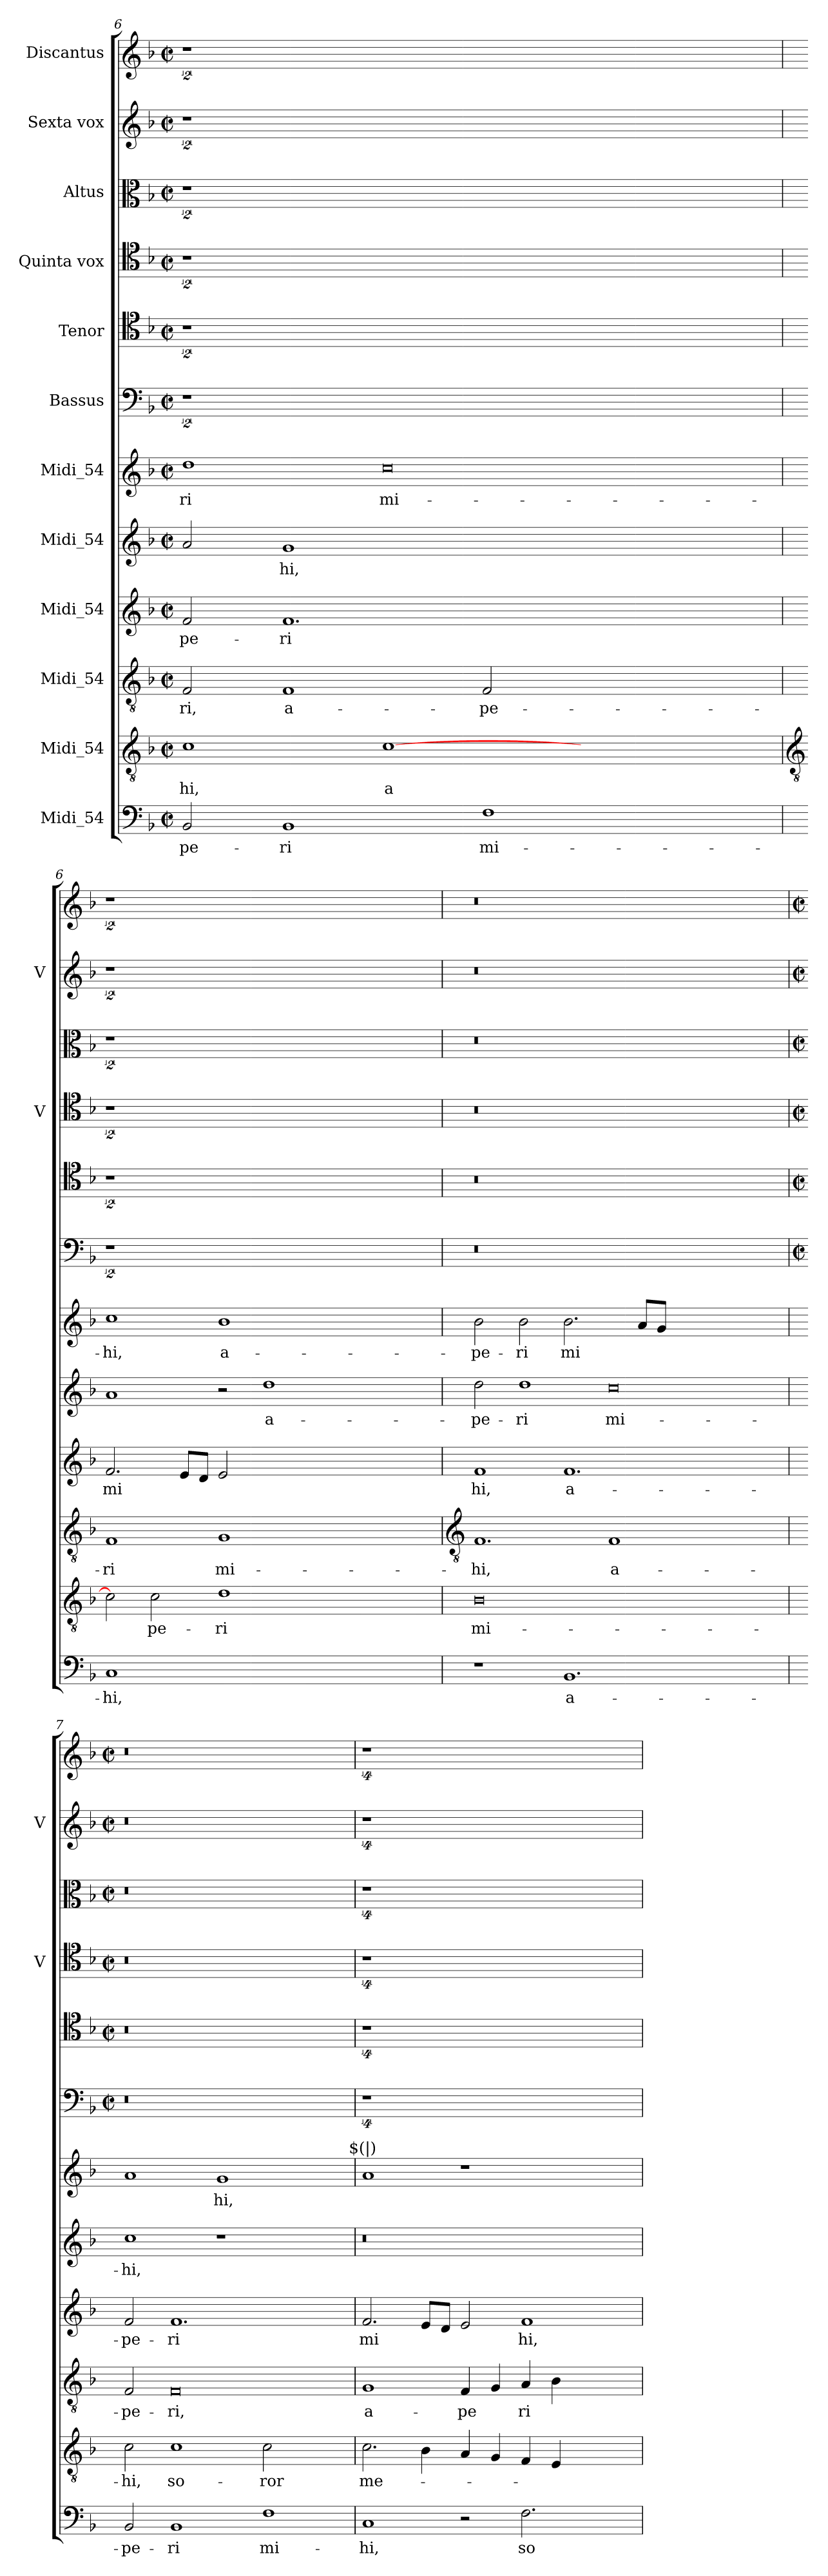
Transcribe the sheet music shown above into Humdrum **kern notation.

**kern	**text	**kern	**text	**kern	**text	**kern	**text	**kern	**text	**kern	**text	**kern	**kern	**kern	**kern	**kern	**kern
*part12	*part12	*part11	*part11	*part10	*part10	*part9	*part9	*part8	*part8	*part7	*part7	*part6	*part5	*part4	*part3	*part2	*part1
*staff12	*staff12	*staff11	*staff11	*staff10	*staff10	*staff9	*staff9	*staff8	*staff8	*staff7	*staff7	*staff6	*staff5	*staff4	*staff3	*staff2	*staff1
*I"Midi_54	*	*I"Midi_54	*	*I"Midi_54	*	*I"Midi_54	*	*I"Midi_54	*	*I"Midi_54	*	*I"Bassus	*I"Tenor	*I"Quinta vox	*I"Altus	*I"Sexta vox	*I"Discantus
*	*	*	*	*	*	*	*	*	*	*	*	*	*	*I'V	*	*I'V	*
!!LO:LB:g=z
*clefF4	*	*clefGv2	*	*clefGv2	*	*clefG2	*	*clefG2	*	*clefG2	*	*clefF4	*clefC4	*clefC4	*clefC3	*clefG2	*clefG2
*k[b-]	*	*k[b-]	*	*k[b-]	*	*k[b-]	*	*k[b-]	*	*k[b-]	*	*k[b-]	*k[b-]	*k[b-]	*k[b-]	*k[b-]	*k[b-]
*F:	*	*F:	*	*F:	*	*F:	*	*F:	*	*F:	*	*F:	*F:	*F:	*F:	*F:	*F:
*M4/2	*	*M4/2	*	*M4/2	*	*M4/2	*	*M4/2	*	*M4/2	*	*M4/2	*M4/2	*M4/2	*M4/2	*M4/2	*M4/2
*met(c|)	*	*met(c|)	*	*met(c|)	*	*met(c|)	*	*met(c|)	*	*met(c|)	*	*met(c|)	*met(c|)	*met(c|)	*met(c|)	*met(c|)	*met(c|)
=6	=6	=6	=6	=6	=6	=6	=6	=6	=6	=6	=6	=6	=6	=6	=6	=6	=6
!	!LO:LY:b	!	!LO:LY:b	!	!LO:LY:b	!	!LO:LY:b	!	!	!	!LO:LY:b	!	!	!	!	!	!
2BB-	-pe-	1c	-hi,	2F	-ri,	2f	-pe-	2a	.	1dd	-ri	2%5r	2%5r	2%5r	2%5r	2%5r	2%5r
!	!LO:LY:b	!	!	!	!LO:LY:b	!	!LO:LY:b	!	!LO:LY:b	!	!	!	!	!	!	!	!
1BB-	-ri	.	.	1F	a-	1.f	-ri	1g	-hi,	.	.	.	.	.	.	.	.
!	!	!	!LO:LY:b	!	!	!	!	!	!	!	!LO:LY:b	!	!	!	!	!	!
.	.	[1c	a-	.	.	.	.	.	.	0cc	mi-	.	.	.	.	.	.
!	!LO:LY:b	!	!	!	!LO:LY:b	!	!	!	!	!	!	!	!	!	!	!	!
1F	mi-	.	.	2F	-pe-	.	.	1.ryy	.	.	.	.	.	.	.	.	.
.	.	1ryy	.	1ryy	.	1ryy	.	.	.	.	.	.	.	.	.	.	.
2ryy	.	.	.	.	.	.	.	.	.	.	.	2ryy	2ryy	2ryy	2ryy	2ryy	2ryy
!!LO:LB:g=z
=6	=6	=6	=6	=6	=6	=6	=6	=6	=6	=6	=6	=6	=6	=6	=6	=6	=6
*	*	*clefGv2	*	*	*	*	*	*	*	*	*	*	*	*	*	*	*
!	!LO:LY:b	!	!LO:LY:b	!	!LO:LY:b	!	!LO:LY:b	!	!	!	!LO:LY:b	!	!	!	!	!	!
1C	-hi,	2c]	--	1F	-ri	2.f	mi	1a	.	1cc	-hi,	2%7r	2%7r	2%7r	2%7r	2%7r	2%7r
!	!	!	!LO:LY:b	!	!	!	!	!	!	!	!	!	!	!	!	!	!
.	.	2c	pe-	.	.	.	.	.	.	.	.	.	.	.	.	.	.
!	!	!	!	!	!	!	!LO:LY:b	!	!	!	!	!	!	!	!	!	!
.	.	.	.	.	.	8eL	-	.	.	.	.	.	.	.	.	.	.
.	.	.	.	.	.	8dJ	.	.	.	.	.	.	.	.	.	.	.
!	!	!	!LO:LY:b	!	!LO:LY:b	!	!	!	!	!	!LO:LY:b	!	!	!	!	!	!
0ryy	.	1d	-ri	1G	mi-	2e	.	2r	.	1b-	a-	.	.	.	.	.	.
!	!	!	!	!	!	!	!	!	!LO:LY:b	!	!	!	!	!	!	!	!
.	.	.	.	.	.	0ryy	.	1dd	a-	.	.	.	.	.	.	.	.
.	.	1.ryy	.	1.ryy	.	.	.	.	.	1.ryy	.	.	.	.	.	.	.
.	.	.	.	.	.	.	.	1ryy	.	.	.	.	.	.	.	.	.
2ryy	.	.	.	.	.	.	.	.	.	.	.	.	.	.	.	.	.
!!LO:LB:g=z
=6	=6	=6	=6	=6	=6	=6	=6	=6	=6	=6	=6	=6	=6	=6	=6	=6	=6
*	*	*	*	*clefGv2	*	*	*	*	*	*	*	*	*	*	*	*	*
!	!	!	!LO:LY:b	!	!LO:LY:b	!	!LO:LY:b	!	!LO:LY:b	!	!LO:LY:b	!	!	!	!	!	!
1r	.	0B-	mi-	1.F	-hi,	1f	hi,	2dd	-pe-	2b-	-pe-	0r	0r	0r	0r	0r	0r
!	!	!	!	!	!	!	!	!	!LO:LY:b	!	!LO:LY:b	!	!	!	!	!	!
.	.	.	.	.	.	.	.	1dd	-ri	2b-	-ri	.	.	.	.	.	.
!	!LO:LY:b	!	!	!	!	!	!LO:LY:b	!	!	!	!LO:LY:b	!	!	!	!	!	!
1.BB-	a-	.	.	.	.	1.f	a-	.	.	2.b-	mi	.	.	.	.	.	.
!	!	!	!	!	!LO:LY:b	!	!	!	!LO:LY:b	!	!	!	!	!	!	!	!
.	.	.	.	1F	a-	.	.	0cc	mi-	.	.	.	.	.	.	.	.
.	.	.	.	.	.	.	.	.	.	8aL	.	.	.	.	.	.	.
.	.	.	.	.	.	.	.	.	.	8gJ	.	.	.	.	.	.	.
.	.	1.ryy	.	.	.	.	.	.	.	1.ryy	.	1.ryy	1.ryy	1.ryy	1.ryy	1.ryy	1.ryy
1ryy	.	.	.	1ryy	.	1ryy	.	.	.	.	.	.	.	.	.	.	.
!!LO:LB:g=z
=7	=7	=7	=7	=7	=7	=7	=7	=7	=7	=7	=7	=7	=7	=7	=7	=7	=7
*	*	*	*	*	*	*	*	*	*	*	*	*M4/2	*M4/2	*M4/2	*M4/2	*M4/2	*M4/2
*	*	*	*	*	*	*	*	*	*	*	*	*met(c|)	*met(c|)	*met(c|)	*met(c|)	*met(c|)	*met(c|)
!	!LO:LY:b	!	!LO:LY:b	!	!LO:LY:b	!	!LO:LY:b	!	!LO:LY:b	!	!	!	!	!	!	!	!
2BB-	-pe-	2c	-hi,	2F	-pe-	2f	-pe-	1cc	-hi,	1a	.	0r	0r	0r	0r	0r	0r
!	!LO:LY:b	!	!LO:LY:b	!	!LO:LY:b	!	!LO:LY:b	!	!	!	!	!	!	!	!	!	!
1BB-	-ri	1c	so-	0F	-ri,	1.f	-ri	.	.	.	.	.	.	.	.	.	.
!	!	!	!	!	!	!	!	!	!	!	!LO:LY:b	!	!	!	!	!	!
.	.	.	.	.	.	.	.	1r	.	1g	hi,	.	.	.	.	.	.
!	!LO:LY:b	!	!LO:LY:b	!	!	!	!	!	!	!	!	!	!	!	!	!	!
1F	mi-	2c	-ror	.	.	.	.	.	.	.	.	.	.	.	.	.	.
.	.	2ryy	.	.	.	2ryy	.	2ryy	.	2ryy	.	2ryy	2ryy	2ryy	2ryy	2ryy	2ryy
!!LO:LB:g=z
=8	=8	=8	=8	=8	=8	=8	=8	=8	=8	=8	=8	=8	=8	=8	=8	=8	=8
!	!	!	!	!	!	!	!	!	!	!LO:TX:a:cj:t=$(|)	!	!	!	!	!	!	!
!	!LO:LY:b	!	!LO:LY:b	!	!LO:LY:b	!	!LO:LY:b	!	!	!	!	!	!	!	!	!	!
1C	-hi,	2.c	me-	1G	a-	2.f	mi	0r	.	1a	.	4%9r	4%9r	4%9r	4%9r	4%9r	4%9r
.	.	4B-	.	.	.	8eL	.	.	.	.	.	.	.	.	.	.	.
.	.	.	.	.	.	8dJ	.	.	.	.	.	.	.	.	.	.	.
!	!	!	!	!	!LO:LY:b	!	!	!	!	!	!	!	!	!	!	!	!
2r	.	4A	.	4F	-pe	2e	.	.	.	1r	.	.	.	.	.	.	.
!	!	!	!	!	!LO:LY:b	!	!	!	!	!	!	!	!	!	!	!	!
.	.	4G	.	4G	-	.	.	.	.	.	.	.	.	.	.	.	.
!	!LO:LY:b	!	!	!	!LO:LY:b	!	!LO:LY:b	!	!	!	!	!	!	!	!	!	!
2.F	so-	4F	.	4A	ri	1f	hi,	.	.	.	.	.	.	.	.	.	.
.	.	4E	.	4B-	.	.	.	.	.	.	.	.	.	.	.	.	.
.	.	2ryy	.	2ryy	.	.	.	2ryy	.	2ryy	.	.	.	.	.	.	.
4ryy	.	.	.	.	.	.	.	.	.	.	.	4ryy	4ryy	4ryy	4ryy	4ryy	4ryy
=	=	=	=	=	=	=	=	=	=	=	=	=	=	=	=	=	=
*-	*-	*-	*-	*-	*-	*-	*-	*-	*-	*-	*-	*-	*-	*-	*-	*-	*-
